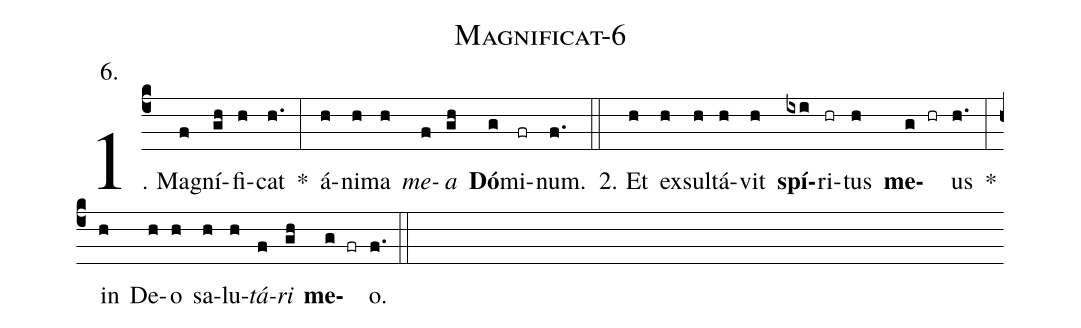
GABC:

name: Magnificat-6;
annotation: 6.;
%%
(c4)1. Ma(f)gní(gh)fi(h)cat(h.) *(:) á(h)ni(h)ma(h) <i>me</i>(f)<i>a</i>(gh) <b>Dó</b>(g)mi(fr)num.(f.) (::)
2. Et(h) ex(h)sul(h)tá(h)vit(h) <b>spí</b>(ixi)ri(hr)tus(h) <b>me</b>(g hr)us(h.) *(:) in(h) De(h)o(h) sa(h)lu(h)<i>tá</i>(f)<i>ri</i>(gh) <b>me</b>(g fr)o.(f.) (::)
